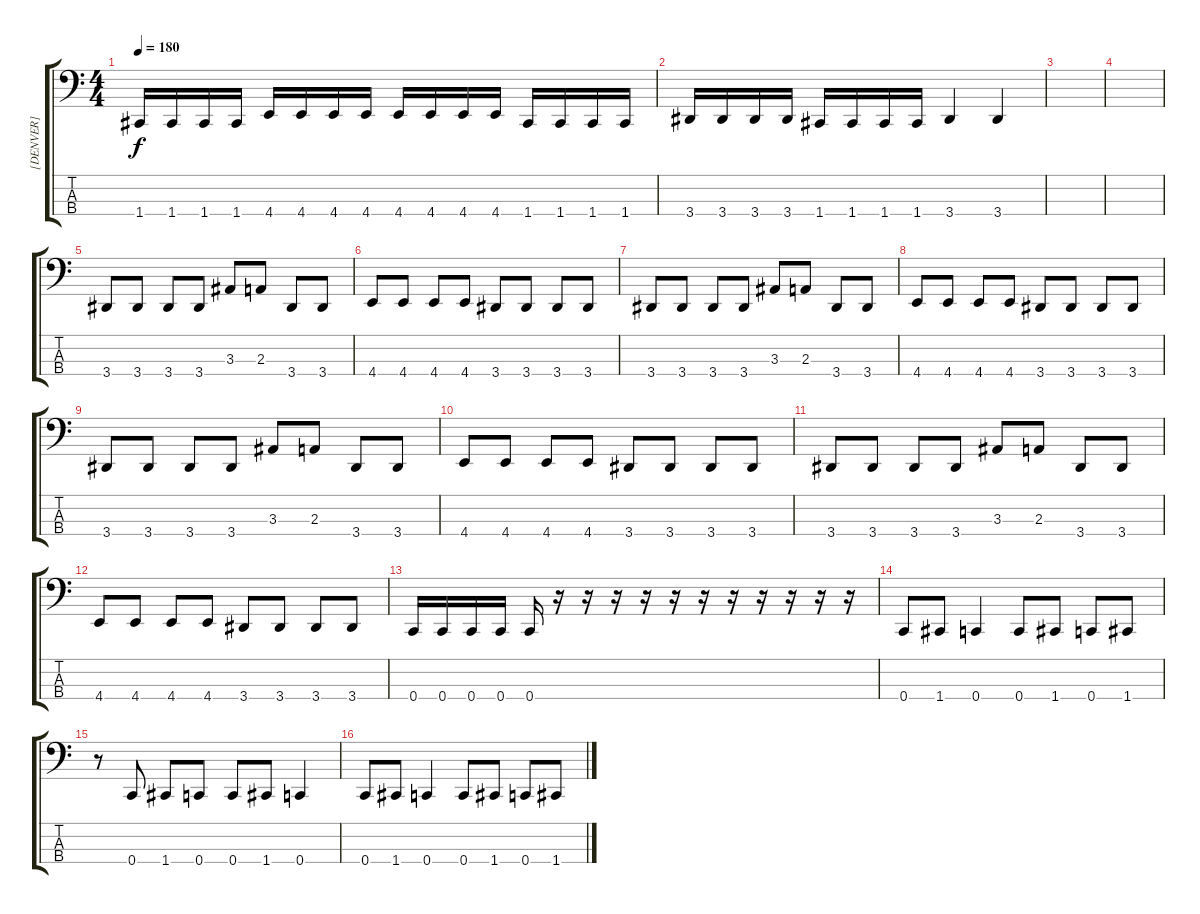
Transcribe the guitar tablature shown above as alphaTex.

\track ("[DENVER]" "[DENVER]") {instrument electricbasspick}
\staff {score tabs}
\tuning (F2 C2 G1 C1) {hide}
\ts (4 4)
\tempo 180
\clef f4
\ks c
1.4.16{dy f} 1.4.16 1.4.16 1.4.16 4.4.16 4.4.16 4.4.16 4.4.16 4.4.16 4.4.16 4.4.16 4.4.16 1.4.16 1.4.16 1.4.16 1.4.16 |
3.4.16 3.4.16 3.4.16 3.4.16 1.4.16 1.4.16 1.4.16 1.4.16 3.4.4 3.4.4 |
|
|
3.4.8 3.4.8 3.4.8 3.4.8 3.3.8 2.3.8 3.4.8 3.4.8 |
4.4.8 4.4.8 4.4.8 4.4.8 3.4.8 3.4.8 3.4.8 3.4.8 |
3.4.8 3.4.8 3.4.8 3.4.8 3.3.8 2.3.8 3.4.8 3.4.8 |
4.4.8 4.4.8 4.4.8 4.4.8 3.4.8 3.4.8 3.4.8 3.4.8 |
3.4.8 3.4.8 3.4.8 3.4.8 3.3.8 2.3.8 3.4.8 3.4.8 |
4.4.8 4.4.8 4.4.8 4.4.8 3.4.8 3.4.8 3.4.8 3.4.8 |
3.4.8 3.4.8 3.4.8 3.4.8 3.3.8 2.3.8 3.4.8 3.4.8 |
4.4.8 4.4.8 4.4.8 4.4.8 3.4.8 3.4.8 3.4.8 3.4.8 |
0.4.16 0.4.16 0.4.16 0.4.16 0.4.16 r.16 r.16 r.16 r.16 r.16 r.16 r.16 r.16 r.16 r.16 r.16 |
0.4.8 1.4.8 0.4.4 0.4.8 1.4.8 0.4.8 1.4.8 |
r.8 0.4.8 1.4.8 0.4.8 0.4.8 1.4.8 0.4.4 |
0.4.8 1.4.8 0.4.4 0.4.8 1.4.8 0.4.8 1.4.8
